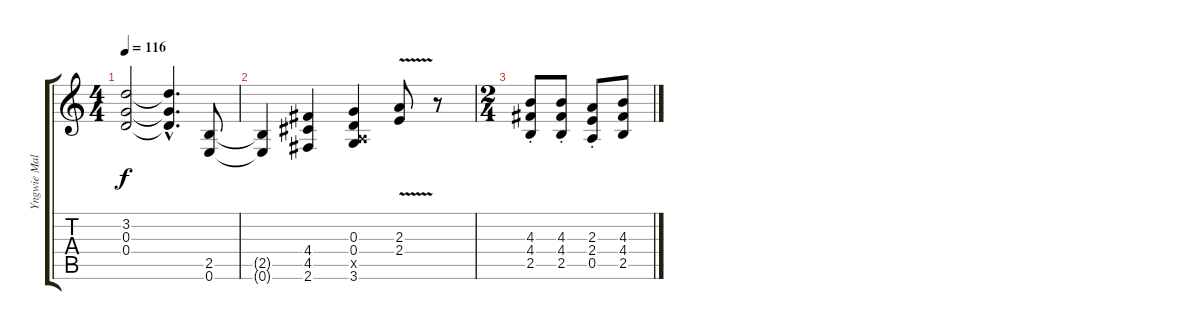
\track ("Yngwie Malmsteen" "Yngwie Mal") {instrument overdrivenguitar}
\staff {score tabs}
\tuning (E4 B3 G3 D3 A2 E2) {hide}
\ts (4 4)
\tempo 116
\clef g2
\ks c
(3.2{t} 0.3{t} 0.4{t}).2{dy f} (3.2{hac t} 0.3{hac t} 0.4{hac t}).4{d} (2.5 0.6).8 |
(2.5{t} 0.6{t}).4 (4.4 4.5 2.6).4 (0.3 0.4 0.5{x} 3.6).4 (2.3{v} 2.4{v}).8 r.8 |
\ts (2 4)
(4.3{st} 4.4{st} 2.5{st}).8 (4.3{st} 4.4{st} 2.5{st}).8 (2.3{st} 2.4{st} 0.5{st}).8 (4.3 4.4 2.5).8
